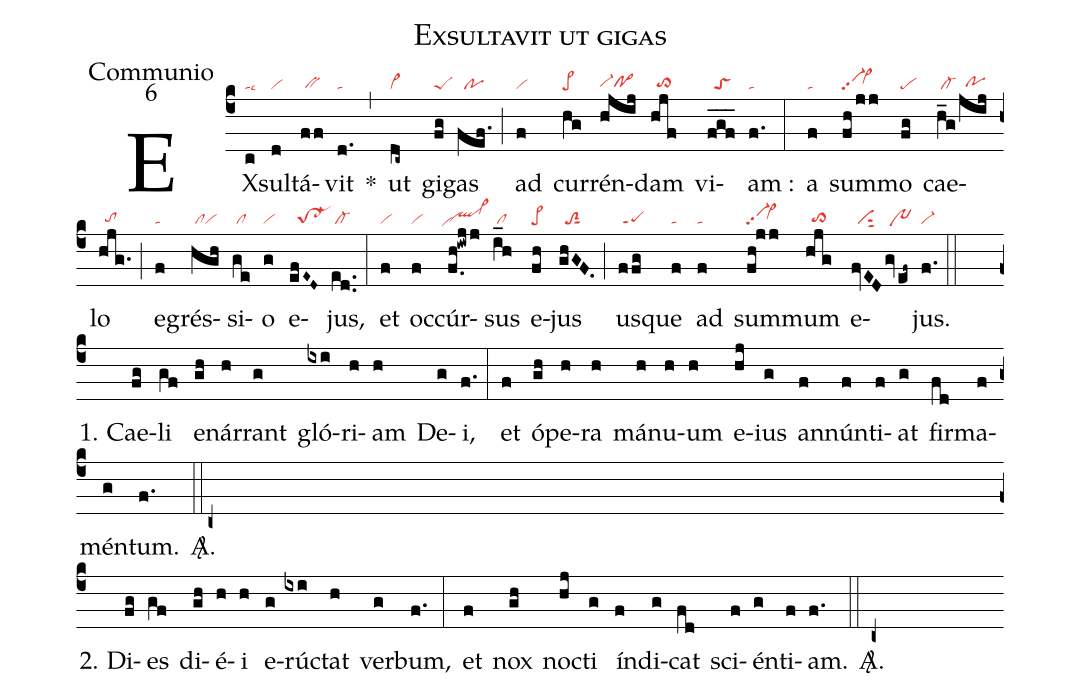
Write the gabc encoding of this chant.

name:Exsultavit ut gigas;
office-part:Communio;
mode:6;
nabc-lines:1;
%%
(c4) EX(c|talsc6)sul(d|vi)tá(ff|/bv)vit(d.|ta) *(,) ut(dc~|cl~) gi(fg|peS)gas(fef.|//po) (;)
ad(f|vi) cur(hg|pe>)rén(hjij|vi-hgpo>hg)dam(hjf|//to>hg) vi(f_g_f_|//toS)am :(f.|ta) (:)
a(f|ta) sum(fh/jj|vi-pp2`vi>hh)mo(fg|pe) cae(h_g|/cl-|/jij|//pohg)lo(hjg.|//tohg) (;)
e(f|ta)grés(hgh|/clvi)si(ge|/cl)o(g|vi) e(efE~D~|//to->)jus,(ed..|/cl-) (:)
et(f|vi) oc(f|vi)cúr(f.0h!iwjj|``vihe`vihg`qlhi`vi>hj)sus(i_h|/cl) e(fh|pe>)jus(ghGF.|//toS2sut1) (;)
us(ffg|/scG)que(f|ta) ad(f|ta) sum(fh!jj|vi-pp2`vi>hh)mum(hjg|//to>hg) e(fvED|//visut2|gv/ef~|/po~he)jus.(f.|vi-) (::Z)

1. Cae(fg)li(gf) e(gh)nár(h)rant(g) gló(ixi)ri(h)am(h) De(g)i,(f.) (:)
et(f) ó(gh)pe(h)ra(h) má(h)nu(h)um(h) e(hj)ius(g) an(f)nún(f)ti(f)at(g) fir(fd)ma(f)mén(g)tum.(f.) <sp>A/</sp>.(::c+Z)

2. Di(fg)es(gf) di(gh)é(h)i(h) e(g)rú(ixi)ctat(h) ver(g)bum,(f.) (:)
et(f) nox(gh) no(hj)cti(g) ín(f)di(g)cat(fd) sci(f)én(g)ti(f)am.(f.) <sp>A/</sp>.(::c+)
